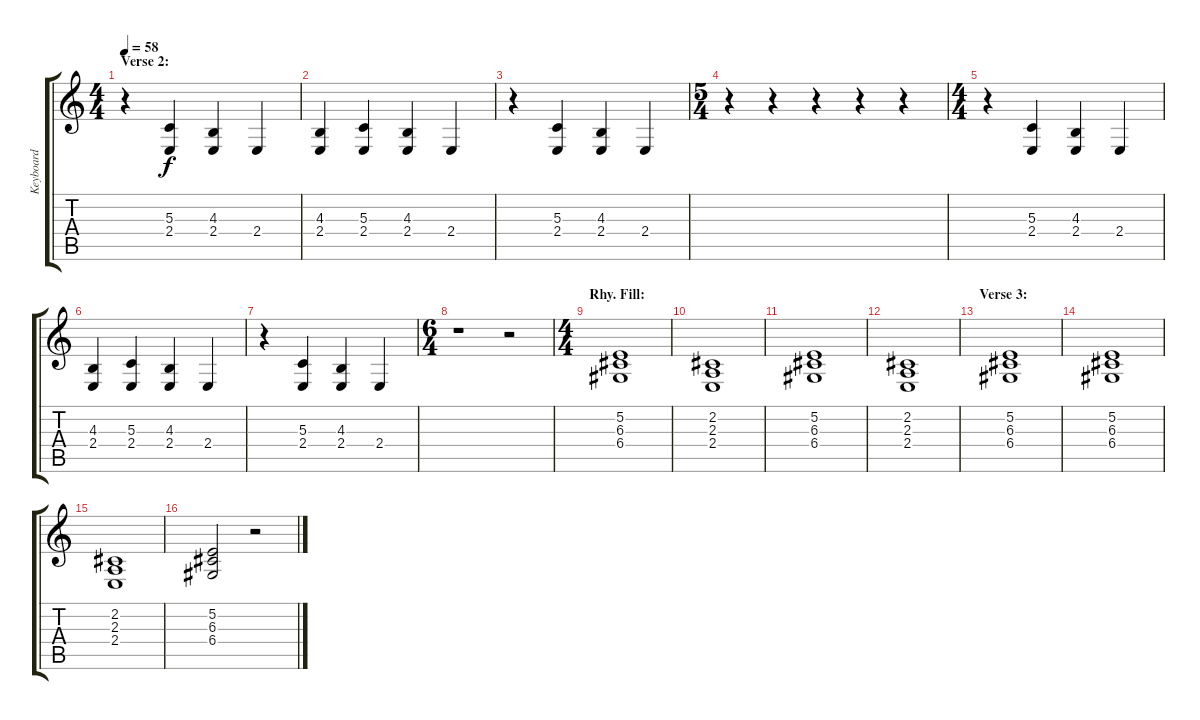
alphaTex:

\track ("Keyboard" "Keyboard") {instrument stringensemble1}
\staff {score tabs}
\tuning (E4 B3 G3 D3 A2 E2) {hide}
\ts (4 4)
\section ("" "Verse 2:")
\tempo 58
\clef g2
\ks c
r.4{dy f} (5.3 2.4).4 (4.3 2.4).4 2.4.4 |
(4.3 2.4).4 (5.3 2.4).4 (4.3 2.4).4 2.4.4 |
r.4 (5.3 2.4).4 (4.3 2.4).4 2.4.4 |
\ts (5 4)
r.4 r.4 r.4 r.4 r.4 |
\ts (4 4)
r.4 (5.3 2.4).4 (4.3 2.4).4 2.4.4 |
(4.3 2.4).4 (5.3 2.4).4 (4.3 2.4).4 2.4.4 |
r.4 (5.3 2.4).4 (4.3 2.4).4 2.4.4 |
\ts (6 4)
r.1 r.2 |
\ts (4 4)
\section ("" "Rhy. Fill:")
(5.2 6.3 6.4).1{volume 8 instrument stringensemble1} |
(2.2 2.3 2.4).1 |
(5.2 6.3 6.4).1 |
(2.2 2.3 2.4).1 |
\section ("" "Verse 3:")
(5.2 6.3 6.4).1 |
(5.2 6.3 6.4).1 |
(2.2 2.3 2.4).1 |
(5.2 6.3 6.4).2 r.2
